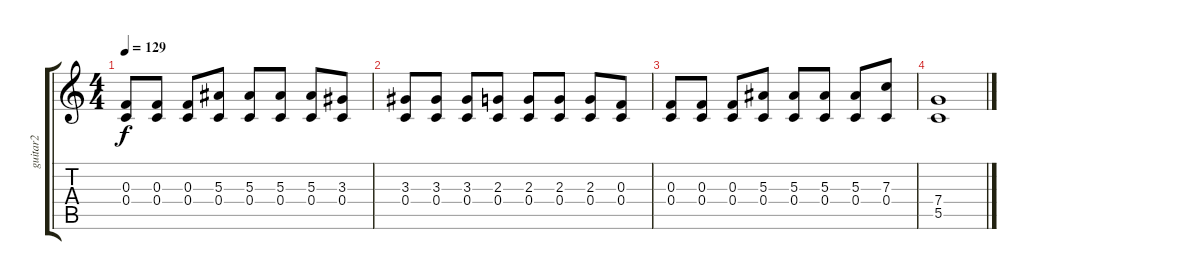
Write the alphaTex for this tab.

\track ("guitar2" "guitar2") {instrument overdrivenguitar}
\staff {score tabs}
\tuning (D4 A3 F3 C3 G2 D2) {hide}
\ts (4 4)
\tempo 129
\clef g2
\ks c
(0.3 0.4).8{dy f} (0.3 0.4).8 (0.3 0.4).8 (5.3 0.4).8 (5.3 0.4).8 (5.3 0.4).8 (5.3 0.4).8 (3.3 0.4).8 |
(3.3 0.4).8 (3.3 0.4).8 (3.3 0.4).8 (2.3 0.4).8 (2.3 0.4).8 (2.3 0.4).8 (2.3 0.4).8 (0.3 0.4).8 |
(0.3 0.4).8 (0.3 0.4).8 (0.3 0.4).8 (5.3 0.4).8 (5.3 0.4).8 (5.3 0.4).8 (5.3 0.4).8 (7.3 0.4).8 |
(7.4 5.5).1
